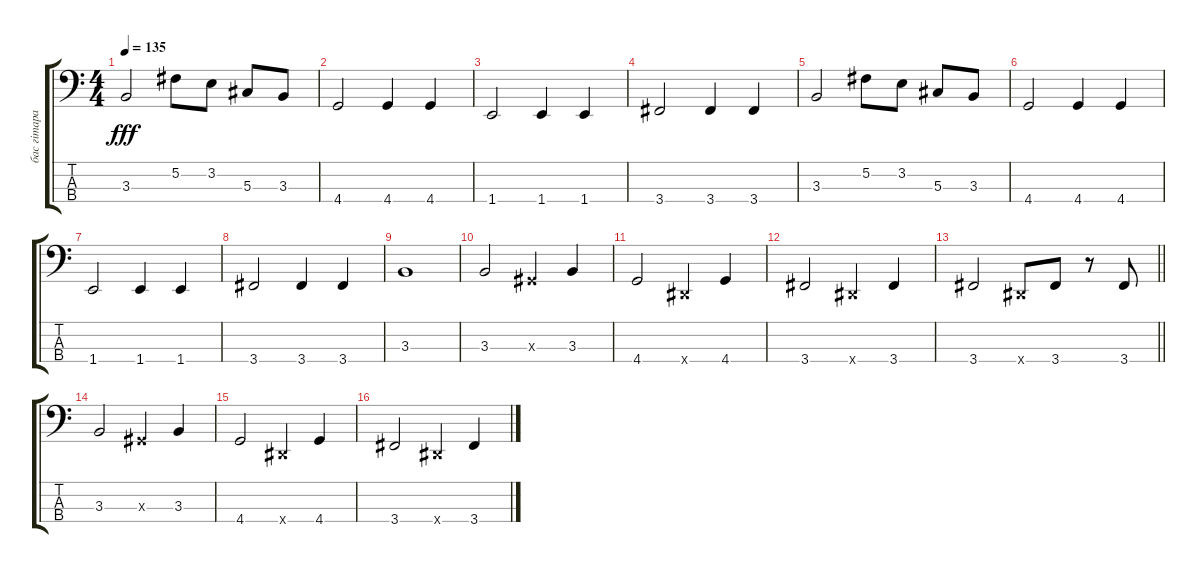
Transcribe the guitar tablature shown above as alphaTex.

\track ("бас гiтара Алесь" "бас гiтара") {instrument electricbassfinger}
\staff {score tabs}
\tuning (Gb2 Db2 Ab1 Eb1) {hide}
\ts (4 4)
\tempo 135
\clef f4
\ks c
3.3.2{dy fff} 5.2.8 3.2.8 5.3.8 3.3.8 |
4.4.2 4.4.4 4.4.4 |
1.4.2 1.4.4 1.4.4 |
3.4.2 3.4.4 3.4.4 |
3.3.2 5.2.8 3.2.8 5.3.8 3.3.8 |
4.4.2 4.4.4 4.4.4 |
1.4.2 1.4.4 1.4.4 |
3.4.2 3.4.4 3.4.4 |
3.3.1 |
3.3.2 0.3{x}.4 3.3.4 |
4.4.2 0.4{x}.4 4.4.4 |
3.4.2 0.4{x}.4 3.4.4 |
\barLineRight lightlight
3.4.2 0.4{x}.8 3.4.8 r.8 3.4.8 |
3.3.2 0.3{x}.4 3.3.4 |
4.4.2 0.4{x}.4 4.4.4 |
3.4.2 0.4{x}.4 3.4.4
